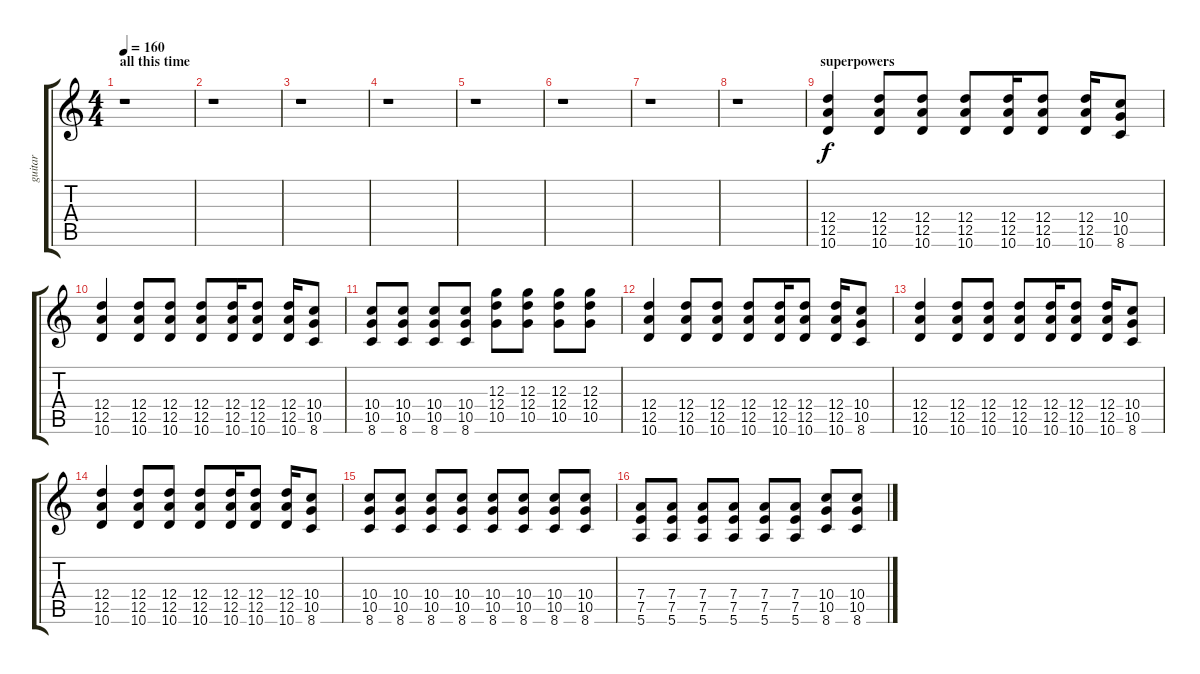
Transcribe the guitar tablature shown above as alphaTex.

\track ("guitar" "guitar") {instrument distortionguitar}
\staff {score tabs}
\tuning (E4 B3 G3 D3 A2 E2) {hide}
\ts (4 4)
\section ("" "all this time")
\tempo 160
\clef g2
\ks c
r.1{dy f instrument distortionguitar} |
r.1 |
r.1 |
r.1 |
r.1 |
r.1 |
r.1 |
r.1 |
\section ("" "superpowers")
(12.4 12.5 10.6).4 (12.4 12.5 10.6).8 (12.4 12.5 10.6).8 (12.4 12.5 10.6).8 (12.4 12.5 10.6).16 (12.4 12.5 10.6).8 (12.4 12.5 10.6).16 (10.4 10.5 8.6).8 |
(12.4 12.5 10.6).4 (12.4 12.5 10.6).8 (12.4 12.5 10.6).8 (12.4 12.5 10.6).8 (12.4 12.5 10.6).16 (12.4 12.5 10.6).8 (12.4 12.5 10.6).16 (10.4 10.5 8.6).8 |
(10.4 10.5 8.6).8 (10.4 10.5 8.6).8 (10.4 10.5 8.6).8 (10.4 10.5 8.6).8 (12.3 12.4 10.5).8 (12.3 12.4 10.5).8 (12.3 12.4 10.5).8 (12.3 12.4 10.5).8 |
(12.4 12.5 10.6).4 (12.4 12.5 10.6).8 (12.4 12.5 10.6).8 (12.4 12.5 10.6).8 (12.4 12.5 10.6).16 (12.4 12.5 10.6).8 (12.4 12.5 10.6).16 (10.4 10.5 8.6).8 |
(12.4 12.5 10.6).4 (12.4 12.5 10.6).8 (12.4 12.5 10.6).8 (12.4 12.5 10.6).8 (12.4 12.5 10.6).16 (12.4 12.5 10.6).8 (12.4 12.5 10.6).16 (10.4 10.5 8.6).8 |
(12.4 12.5 10.6).4 (12.4 12.5 10.6).8 (12.4 12.5 10.6).8 (12.4 12.5 10.6).8 (12.4 12.5 10.6).16 (12.4 12.5 10.6).8 (12.4 12.5 10.6).16 (10.4 10.5 8.6).8 |
(10.4 10.5 8.6).8 (10.4 10.5 8.6).8 (10.4 10.5 8.6).8 (10.4 10.5 8.6).8 (10.4 10.5 8.6).8 (10.4 10.5 8.6).8 (10.4 10.5 8.6).8 (10.4 10.5 8.6).8 |
(7.4 7.5 5.6).8 (7.4 7.5 5.6).8 (7.4 7.5 5.6).8 (7.4 7.5 5.6).8 (7.4 7.5 5.6).8 (7.4 7.5 5.6).8 (10.4 10.5 8.6).8 (10.4 10.5 8.6).8
